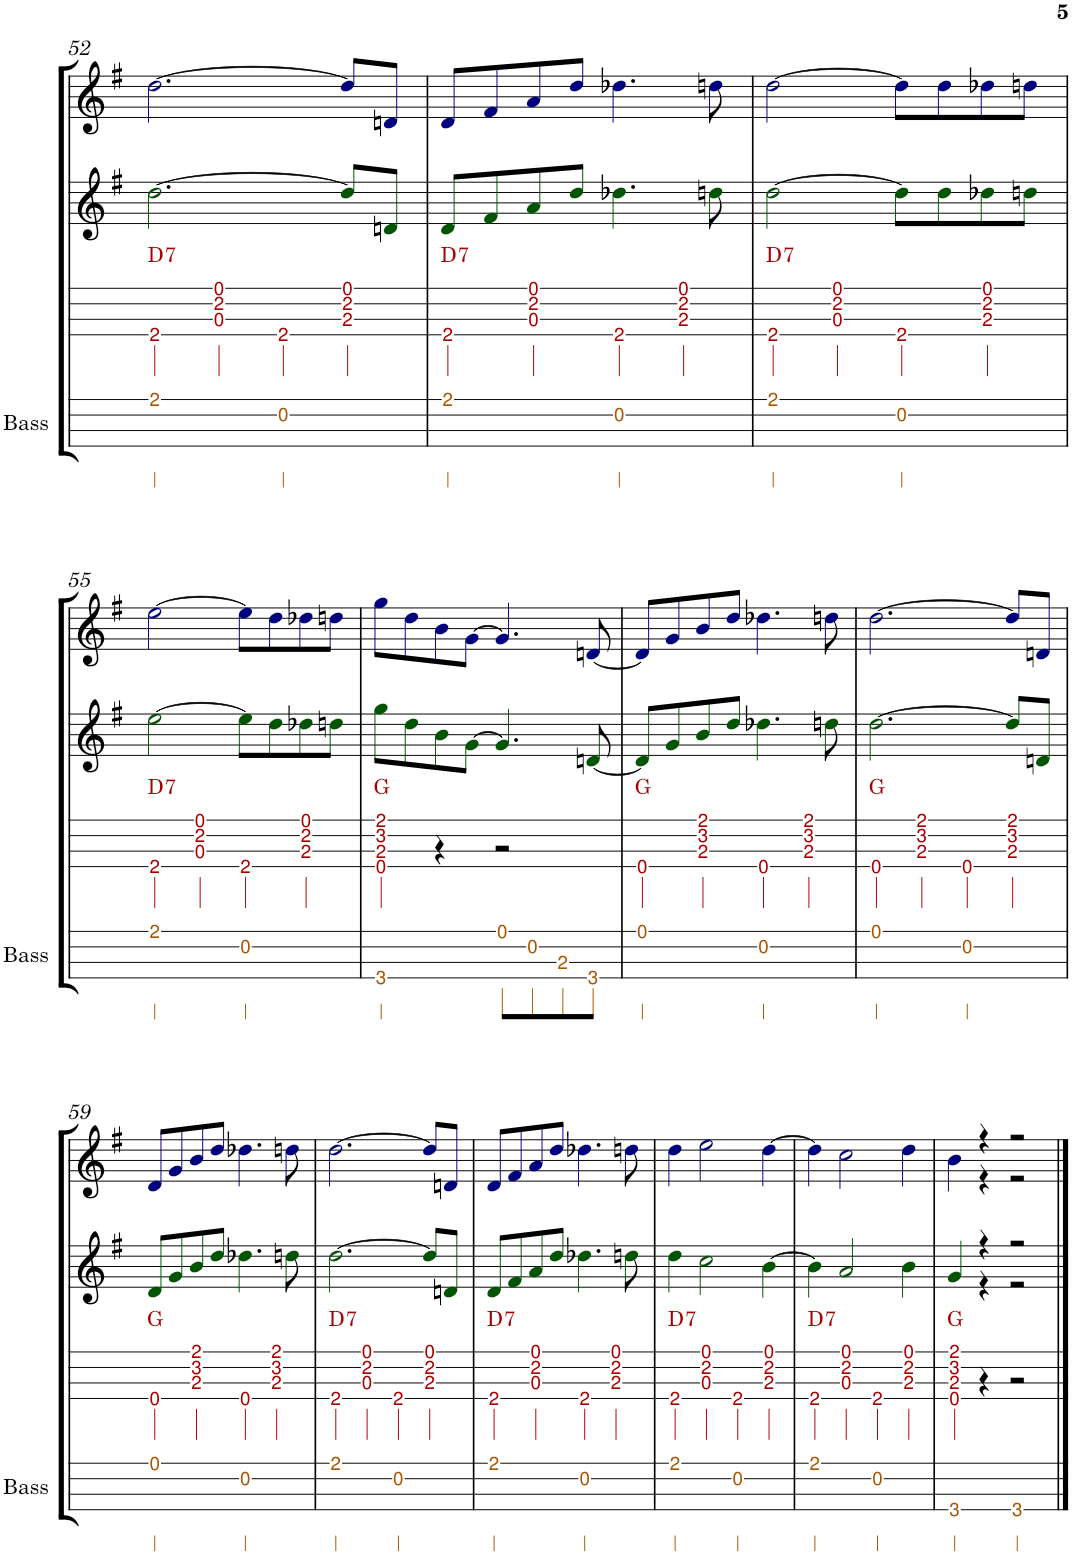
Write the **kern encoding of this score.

**kern	**kern	**harte	**kern	**kern
*part4	*part3	*part3	*part2	*part1
*staff4	*staff3	*	*staff2	*staff1
*I"Bass Guitar	*I"Ukulele	*	*I"Mandolin	*I"Mandolin
*I'Bass	*	*	*	*
!!LO:PB:g=z
*	*	*	*clefG2	*clefG2
*k[f#]	*k[f#]	*	*k[f#]	*k[f#]
*G:	*G:	*	*G:	*G:
*M4/4	*M4/4	*	*M4/4	*M4/4
=52	=52	=52	=52	=52
!	!	!LO:H:kt=7	!	!
2AAi\	4Aj\	D:7	[2.ddZ\	[2.ddV\
.	4cj\ 4f#j\ 4aj\	.	.	.
2DDi\	4Aj\	.	.	.
.	4dj\ 4f#j\ 4aj\	.	8ddZ/L]	8ddV/L]
.	.	.	8dnZ/J	8dnV/J
=53	=53	=53	=53	=53
!	!	!LO:H:kt=7	!	!
2AAi\	4Aj\	D:7	8dZ/L	8dV/L
.	.	.	8f#Z/	8f#V/
.	4cj\ 4f#j\ 4aj\	.	8aZ/	8aV/
.	.	.	8ddZ/J	8ddV/J
2DDi\	4Aj\	.	4.dd-XZ\	4.dd-XV\
.	4dj\ 4f#j\ 4aj\	.	.	.
.	.	.	8ddnZ\	8ddnV\
=54	=54	=54	=54	=54
!	!	!LO:H:kt=7	!	!
2AAi\	4Aj\	D:7	[2ddZ\	[2ddV\
.	4cj\ 4f#j\ 4aj\	.	.	.
2DDi\	4Aj\	.	8ddZ\L]	8ddV\L]
.	.	.	8ddZ\	8ddV\
.	4dj\ 4f#j\ 4aj\	.	8dd-XZ\	8dd-XV\
.	.	.	8ddnZ\J	8ddnV\J
!!LO:LB:g=z
=55	=55	=55	=55	=55
!	!	!LO:H:kt=7	!	!
2AAi\	4Aj\	D:7	[2eeZ\	[2eeV\
.	4cj\ 4f#j\ 4aj\	.	.	.
2DDi\	4Aj\	.	8eeZ\L]	8eeV\L]
.	.	.	8ddZ\	8ddV\
.	4dj\ 4f#j\ 4aj\	.	8dd-XZ\	8dd-XV\
.	.	.	8ddnZ\J	8ddnV\J
=56	=56	=56	=56	=56
2GGGi\	4Gj\ 4dj\ 4gj\ 4bj\	G:maj	8ggZ\L	8ggV\L
.	.	.	8ddZ\	8ddV\
.	4r	.	8bZ\	8bV\
.	.	.	[8gZ\J	[8gV\J
8GGi\L	2r	.	4.gZ/]	4.gV/]
8DDi\	.	.	.	.
8BBBi\	.	.	.	.
8GGGi\J	.	.	[8dnZ/	[8dnV/
=57	=57	=57	=57	=57
2GGi\	4Gj\	G:maj	8dZ/L]	8dV/L]
.	.	.	8gZ/	8gV/
.	4dj\ 4gj\ 4bj\	.	8bZ/	8bV/
.	.	.	8ddZ/J	8ddV/J
2DDi\	4Gj\	.	4.dd-XZ\	4.dd-XV\
.	4dj\ 4gj\ 4bj\	.	.	.
.	.	.	8ddnZ\	8ddnV\
=58	=58	=58	=58	=58
2GGi\	4Gj\	G:maj	[2.ddZ\	[2.ddV\
.	4dj\ 4gj\ 4bj\	.	.	.
2DDi\	4Gj\	.	.	.
.	4dj\ 4gj\ 4bj\	.	8ddZ/L]	8ddV/L]
.	.	.	8dnZ/J	8dnV/J
!!LO:LB:g=z
=59	=59	=59	=59	=59
2GGi\	4Gj\	G:maj	8dZ/L	8dV/L
.	.	.	8gZ/	8gV/
.	4dj\ 4gj\ 4bj\	.	8bZ/	8bV/
.	.	.	8ddZ/J	8ddV/J
2DDi\	4Gj\	.	4.dd-XZ\	4.dd-XV\
.	4dj\ 4gj\ 4bj\	.	.	.
.	.	.	8ddnZ\	8ddnV\
=60	=60	=60	=60	=60
!	!	!LO:H:kt=7	!	!
2AAi\	4Aj\	D:7	[2.ddZ\	[2.ddV\
.	4cj\ 4f#j\ 4aj\	.	.	.
2DDi\	4Aj\	.	.	.
.	4dj\ 4f#j\ 4aj\	.	8ddZ/L]	8ddV/L]
.	.	.	8dnZ/J	8dnV/J
=61	=61	=61	=61	=61
!	!	!LO:H:kt=7	!	!
2AAi\	4Aj\	D:7	8dZ/L	8dV/L
.	.	.	8f#Z/	8f#V/
.	4cj\ 4f#j\ 4aj\	.	8aZ/	8aV/
.	.	.	8ddZ/J	8ddV/J
2DDi\	4Aj\	.	4.dd-XZ\	4.dd-XV\
.	4dj\ 4f#j\ 4aj\	.	.	.
.	.	.	8ddnZ\	8ddnV\
=62	=62	=62	=62	=62
!	!	!LO:H:kt=7	!	!
2AAi\	4Aj\	D:7	4ddZ\	4ddV\
.	4cj\ 4f#j\ 4aj\	.	2ccZ\	2eeV\
2DDi\	4Aj\	.	.	.
.	4dj\ 4f#j\ 4aj\	.	[4bZ\	[4ddV\
=63	=63	=63	=63	=63
!	!	!LO:H:kt=7	!	!
2AAi\	4Aj\	D:7	4bZ\]	4ddV\]
.	4cj\ 4f#j\ 4aj\	.	2aZ/	2ccV\
2DDi\	4Aj\	.	.	.
.	4dj\ 4f#j\ 4aj\	.	4bZ\	4ddV\
=64	=64	=64	=64	=64
*	*	*	*^	*^
2GGGi\	4Gj\ 4dj\ 4gj\ 4bj\	G:maj	4gZ/	4ryy	4bV\	4ryy
.	4r	.	4r	4r	4r	4r
2GGGi\	2r	.	2r	2r	2r	2r
*	*	*	*v	*v	*	*
*	*	*	*	*v	*v
==	==	==	==	==
*-	*-	*-	*-	*-
